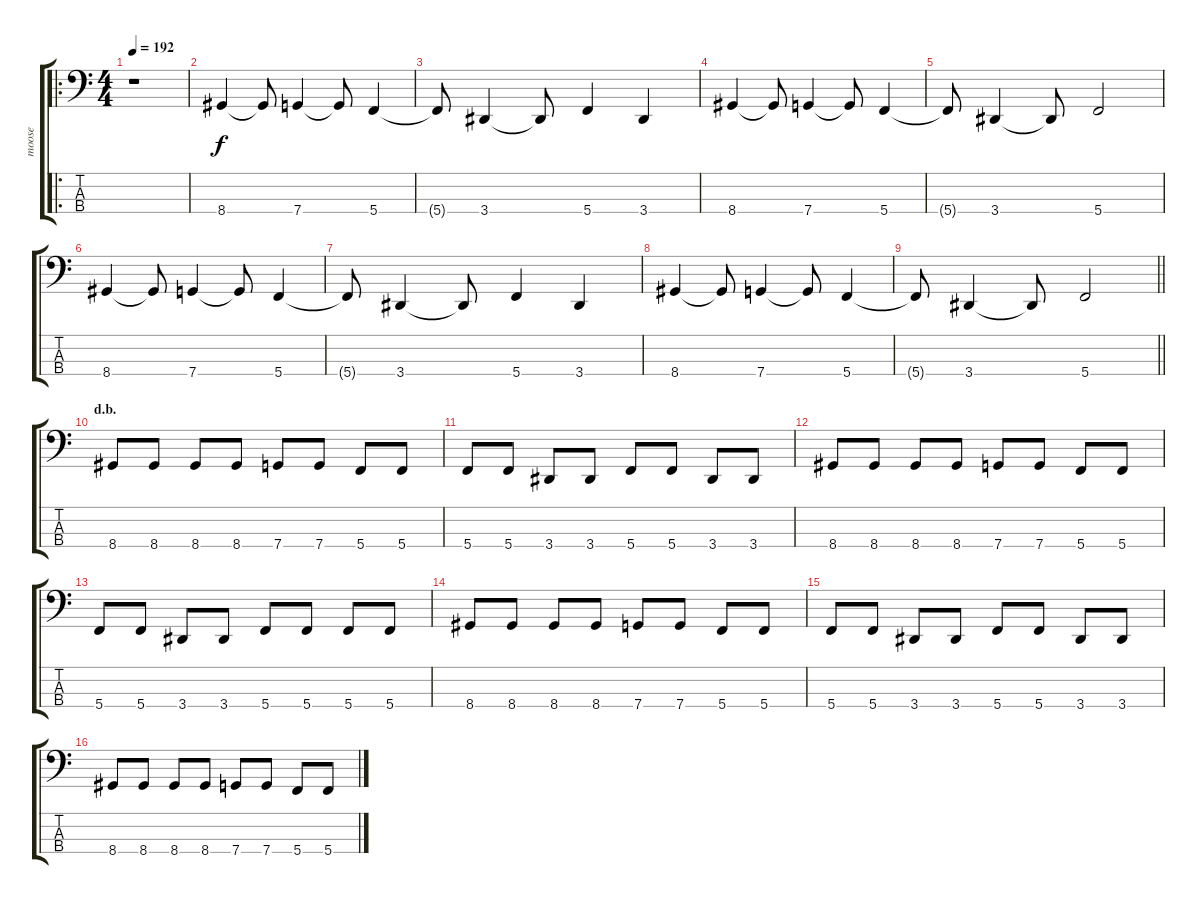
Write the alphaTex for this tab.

\track ("moose" "moose") {instrument slapbass1}
\staff {score tabs}
\tuning (Eb2 Bb1 F1 C1) {hide}
\ro
\ts (4 4)
\tempo 192
\clef f4
\ks c
r.1{dy f instrument slapbass1} |
8.4.4 8.4{t}.8 7.4.4 7.4{t}.8 5.4.4 |
5.4{t}.8 3.4.4 3.4{t}.8 5.4.4 3.4.4 |
8.4.4 8.4{t}.8 7.4.4 7.4{t}.8 5.4.4 |
5.4{t}.8 3.4.4 3.4{t}.8 5.4.2 |
8.4.4 8.4{t}.8 7.4.4 7.4{t}.8 5.4.4 |
5.4{t}.8 3.4.4 3.4{t}.8 5.4.4 3.4.4 |
8.4.4 8.4{t}.8 7.4.4 7.4{t}.8 5.4.4 |
\barLineRight lightlight
5.4{t}.8 3.4.4 3.4{t}.8 5.4.2 |
\section ("" "d.b.")
8.4.8 8.4.8 8.4.8 8.4.8 7.4.8 7.4.8 5.4.8 5.4.8 |
5.4.8 5.4.8 3.4.8 3.4.8 5.4.8 5.4.8 3.4.8 3.4.8 |
8.4.8 8.4.8 8.4.8 8.4.8 7.4.8 7.4.8 5.4.8 5.4.8 |
5.4.8 5.4.8 3.4.8 3.4.8 5.4.8 5.4.8 5.4.8 5.4.8 |
8.4.8 8.4.8 8.4.8 8.4.8 7.4.8 7.4.8 5.4.8 5.4.8 |
5.4.8 5.4.8 3.4.8 3.4.8 5.4.8 5.4.8 3.4.8 3.4.8 |
8.4.8 8.4.8 8.4.8 8.4.8 7.4.8 7.4.8 5.4.8 5.4.8
